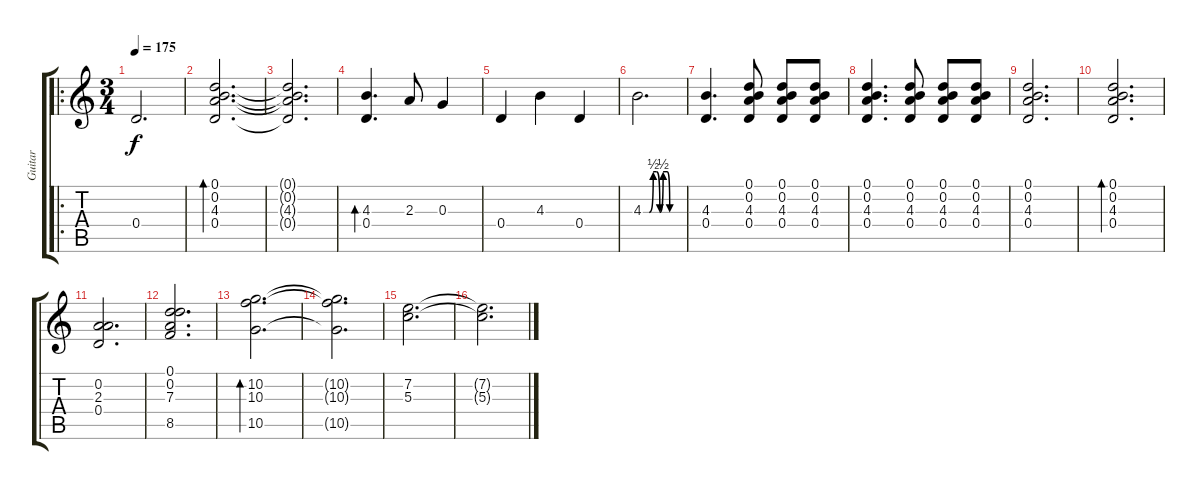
\track ("Guitar" "Guitar") {instrument electricguitarclean}
\staff {score tabs}
\tuning (D4 A3 G3 D3 A2 D2) {hide}
\ro
\ts (3 4)
\tempo 175
\clef g2
\ks c
0.4.2{d dy f} |
(0.1 0.2 4.3 0.4).2{d bd 480} |
(0.1{t} 0.2{t} 4.3{t} 0.4{t}).2{d} |
(4.3 0.4).4{d bd 480} 2.3.8 0.3.4 |
0.4.4 4.3.4 0.4.4 |
4.3{be (custom 0 0 9 0 15 2 20 2 25 0 30 2 36 2 40 0 60 0)}.2{d} |
(4.3 0.4).4{d} (0.1 0.2 4.3 0.4).8 (0.1 0.2 4.3 0.4).8 (0.1 0.2 4.3 0.4).8 |
(0.1 0.2 4.3 0.4).4{d} (0.1 0.2 4.3 0.4).8 (0.1 0.2 4.3 0.4).8 (0.1 0.2 4.3 0.4).8 |
(0.1 0.2 4.3 0.4).2{d} |
(0.1 0.2 4.3 0.4).2{d bd 480} |
(0.2 2.3 0.4).2{d} |
(0.1 0.2 7.3 8.5).2{d} |
(10.2 10.3 10.5).2{d bd 480} |
(10.2{t} 10.3{t} 10.5{t}).2{d} |
(7.2 5.3).2{d} |
(7.2{t} 5.3{t}).2{d}
